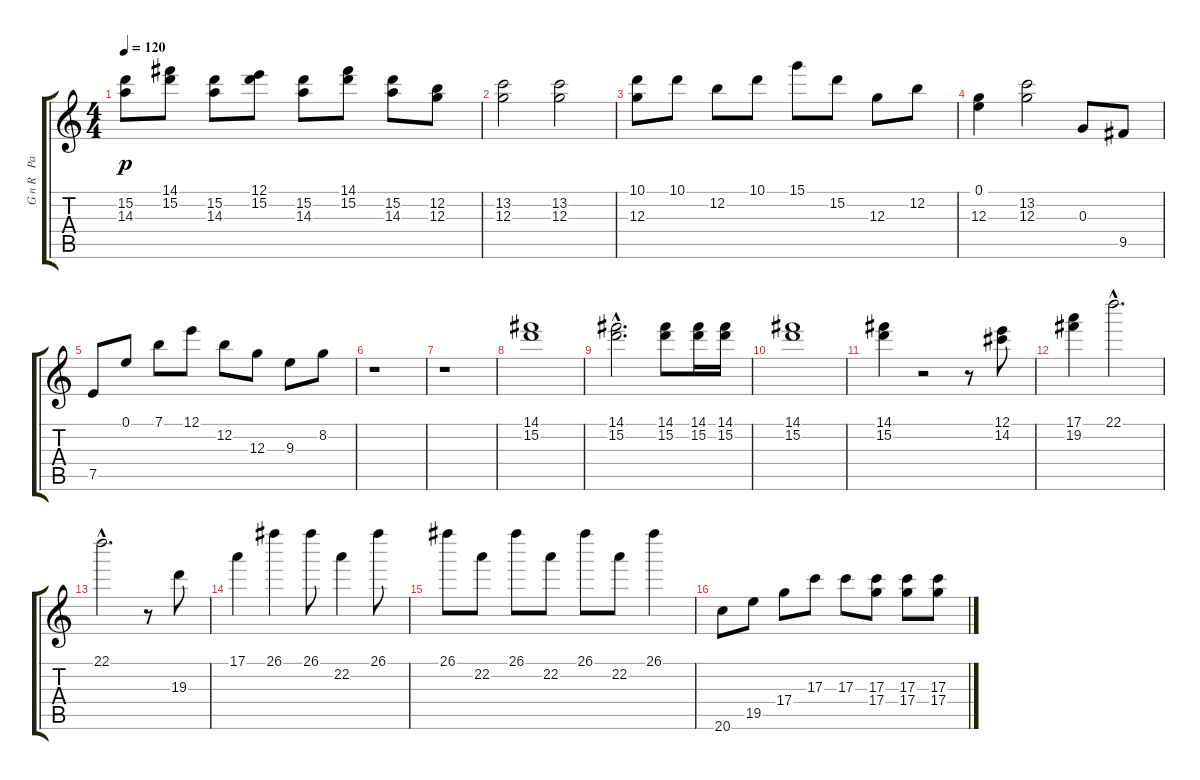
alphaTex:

\track ("G n R   Patience \\Lies" "G n R   Pa") {instrument acousticguitarnylon}
\staff {score tabs}
\tuning (E4 B3 G3 D3 A2 E2) {hide}
\ts (4 4)
\tempo 120
\clef g2
\ks c
(15.2 14.3).8{dy p} (14.1 15.2).8 (15.2 14.3).8 (12.1 15.2).8 (15.2 14.3).8 (14.1 15.2).8 (15.2 14.3).8 (12.2 12.3).8 |
(13.2 12.3).2 (13.2 12.3).2 |
(10.1 12.3).8 10.1.8 12.2.8 10.1.8 15.1.8 15.2.8 12.3.8 12.2.8 |
(0.1 12.3).4 (13.2 12.3).2 0.3.8 9.5.8 |
7.5.8 0.1.8 7.1.8 12.1.8 12.2.8 12.3.8 9.3.8 8.2.8 |
r.1 |
r.1 |
(14.1 15.2).1 |
(14.1{hac} 15.2{hac}).2{d} (14.1 15.2).8 (14.1 15.2).16 (14.1 15.2).16 |
(14.1 15.2).1 |
(14.1 15.2).4 r.2 r.8 (12.1 14.2).8 |
(17.1 19.2).4 22.1{hac}.2{d} |
22.1{hac}.2{d} r.8 19.3.8 |
17.1.4 26.1.4 26.1.8 22.2.4 26.1.8 |
26.1.8 22.2.8 26.1.8 22.2.8 26.1.8 22.2.8 26.1.4 |
20.6.8 19.5.8 17.4.8 17.3.8 17.3.8 (17.3 17.4).8 (17.3 17.4).8 (17.3 17.4).8
